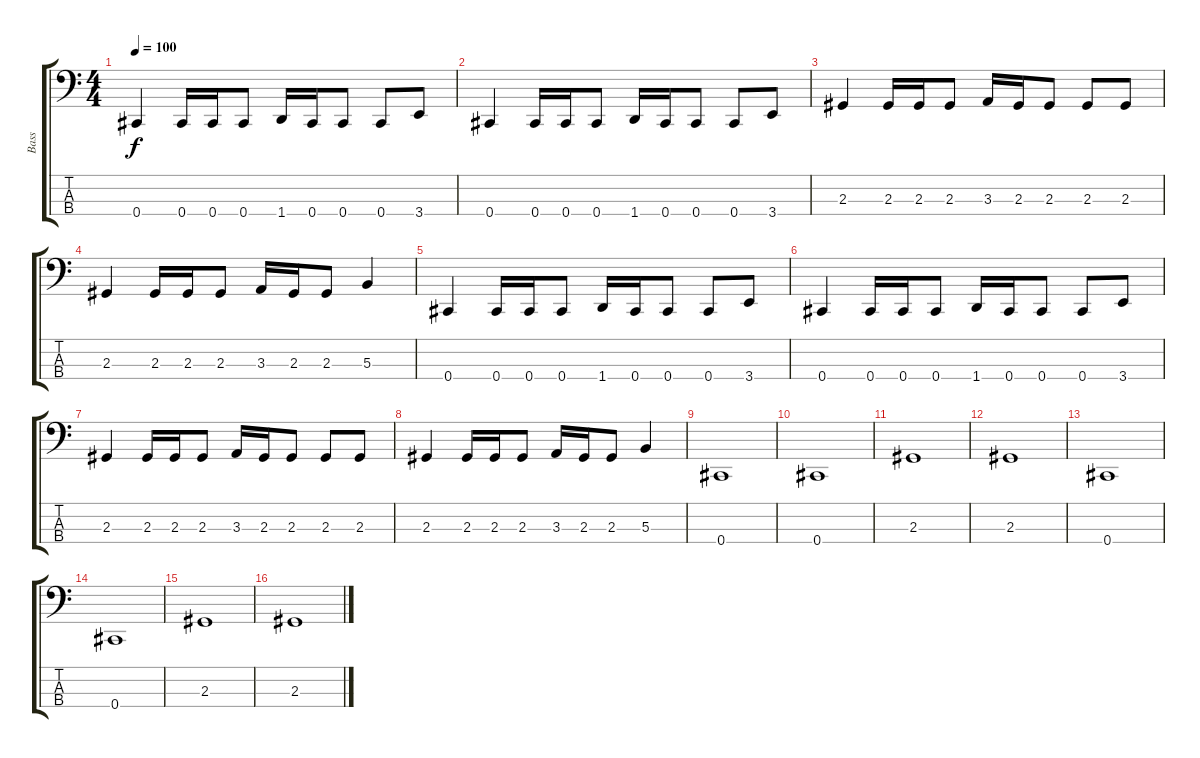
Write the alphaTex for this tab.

\track ("Bass" "Bass") {instrument electricbasspick}
\staff {score tabs}
\tuning (E2 B1 Gb1 Db1) {hide}
\ts (4 4)
\tempo 100
\clef f4
\ks c
0.4.4{dy f} 0.4.16 0.4.16 0.4.8 1.4.16 0.4.16 0.4.8 0.4.8 3.4.8 |
0.4.4 0.4.16 0.4.16 0.4.8 1.4.16 0.4.16 0.4.8 0.4.8 3.4.8 |
2.3.4 2.3.16 2.3.16 2.3.8 3.3.16 2.3.16 2.3.8 2.3.8 2.3.8 |
2.3.4 2.3.16 2.3.16 2.3.8 3.3.16 2.3.16 2.3.8 5.3.4 |
0.4.4 0.4.16 0.4.16 0.4.8 1.4.16 0.4.16 0.4.8 0.4.8 3.4.8 |
0.4.4 0.4.16 0.4.16 0.4.8 1.4.16 0.4.16 0.4.8 0.4.8 3.4.8 |
2.3.4 2.3.16 2.3.16 2.3.8 3.3.16 2.3.16 2.3.8 2.3.8 2.3.8 |
2.3.4 2.3.16 2.3.16 2.3.8 3.3.16 2.3.16 2.3.8 5.3.4 |
0.4.1 |
0.4.1 |
2.3.1 |
2.3.1 |
0.4.1 |
0.4.1 |
2.3.1 |
2.3.1
